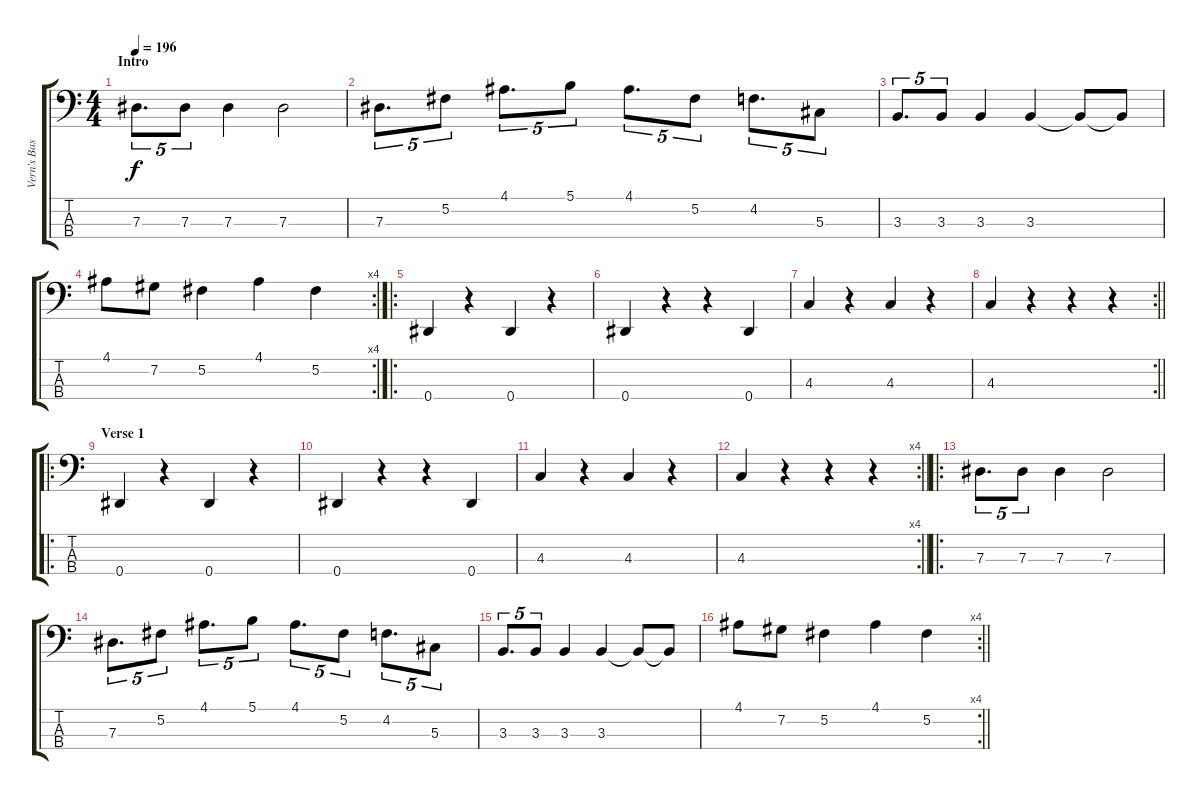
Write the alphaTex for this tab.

\track ("Vern's Bass" "Vern's Bas") {instrument electricbassfinger}
\staff {score tabs}
\tuning (Gb2 Db2 Ab1 Eb1) {hide}
\ts (4 4)
\section ("" "Intro")
\tempo 196
\clef f4
\ks c
7.3.8{d tu (5 4) dy f instrument electricbassfinger} 7.3.8{tu (5 4)} 7.3.4 7.3.2 |
7.3.8{d tu (5 4)} 5.2.8{tu (5 4)} 4.1.8{d tu (5 4)} 5.1.8{tu (5 4)} 4.1.8{d tu (5 4)} 5.2.8{tu (5 4)} 4.2.8{d tu (5 4)} 5.3.8{tu (5 4)} |
3.3.8{d tu (5 4)} 3.3.8{tu (5 4)} 3.3.4 3.3.4 3.3{t}.8 3.3{t}.8 |
\rc 4
4.1.8 7.2.8 5.2.4 4.1.4 5.2.4 |
\ro
0.4.4 r.4 0.4.4 r.4 |
0.4.4 r.4 r.4 0.4.4 |
4.3.4 r.4 4.3.4 r.4 |
\rc 2
\barLineRight lightlight
4.3.4 r.4 r.4 r.4 |
\ro
\section ("" "Verse 1")
0.4.4 r.4 0.4.4 r.4 |
0.4.4 r.4 r.4 0.4.4 |
4.3.4 r.4 4.3.4 r.4 |
\rc 4
\barLineRight lightlight
4.3.4 r.4 r.4 r.4 |
\ro
7.3.8{d tu (5 4)} 7.3.8{tu (5 4)} 7.3.4 7.3.2 |
7.3.8{d tu (5 4)} 5.2.8{tu (5 4)} 4.1.8{d tu (5 4)} 5.1.8{tu (5 4)} 4.1.8{d tu (5 4)} 5.2.8{tu (5 4)} 4.2.8{d tu (5 4)} 5.3.8{tu (5 4)} |
3.3.8{d tu (5 4)} 3.3.8{tu (5 4)} 3.3.4 3.3.4 3.3{t}.8 3.3{t}.8 |
\rc 4
\barLineRight lightlight
4.1.8 7.2.8 5.2.4 4.1.4 5.2.4
